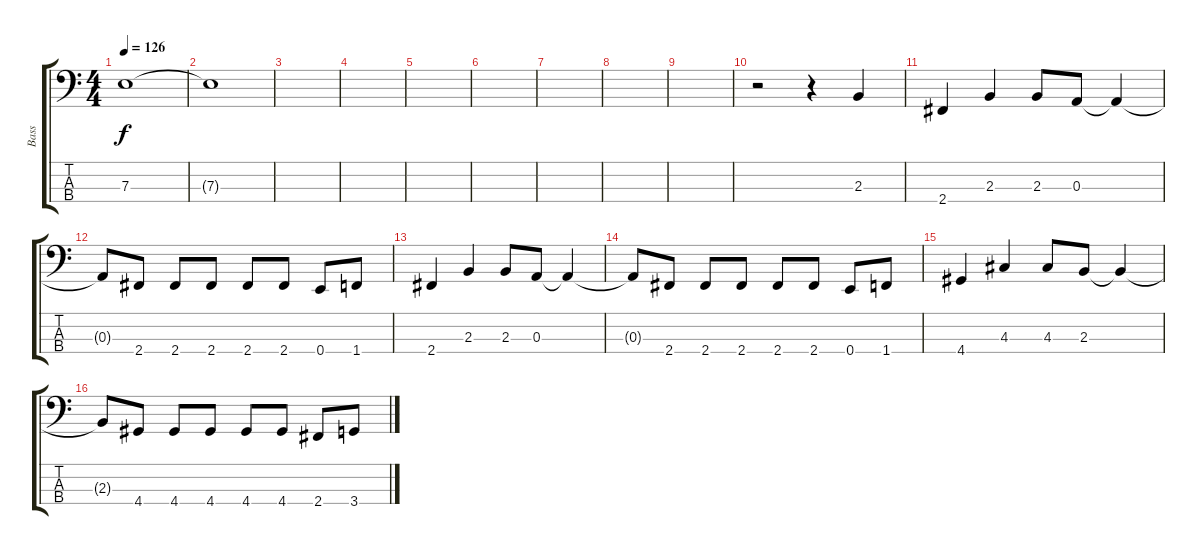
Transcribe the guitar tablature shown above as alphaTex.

\track ("Bass" "Bass") {instrument electricbasspick}
\staff {score tabs}
\tuning (G2 D2 A1 E1) {hide}
\ts (4 4)
\tempo 126
\clef f4
\ks c
7.3.1{dy f} |
7.3{t}.1 |
|
|
|
|
|
|
|
r.2 r.4 2.3.4 |
2.4.4 2.3.4 2.3.8 0.3.8 0.3{t}.4 |
0.3{t}.8 2.4.8 2.4.8 2.4.8 2.4.8 2.4.8 0.4.8 1.4.8 |
2.4.4 2.3.4 2.3.8 0.3.8 0.3{t}.4 |
0.3{t}.8 2.4.8 2.4.8 2.4.8 2.4.8 2.4.8 0.4.8 1.4.8 |
4.4.4 4.3.4 4.3.8 2.3.8 2.3{t}.4 |
2.3{t}.8 4.4.8 4.4.8 4.4.8 4.4.8 4.4.8 2.4.8 3.4.8
